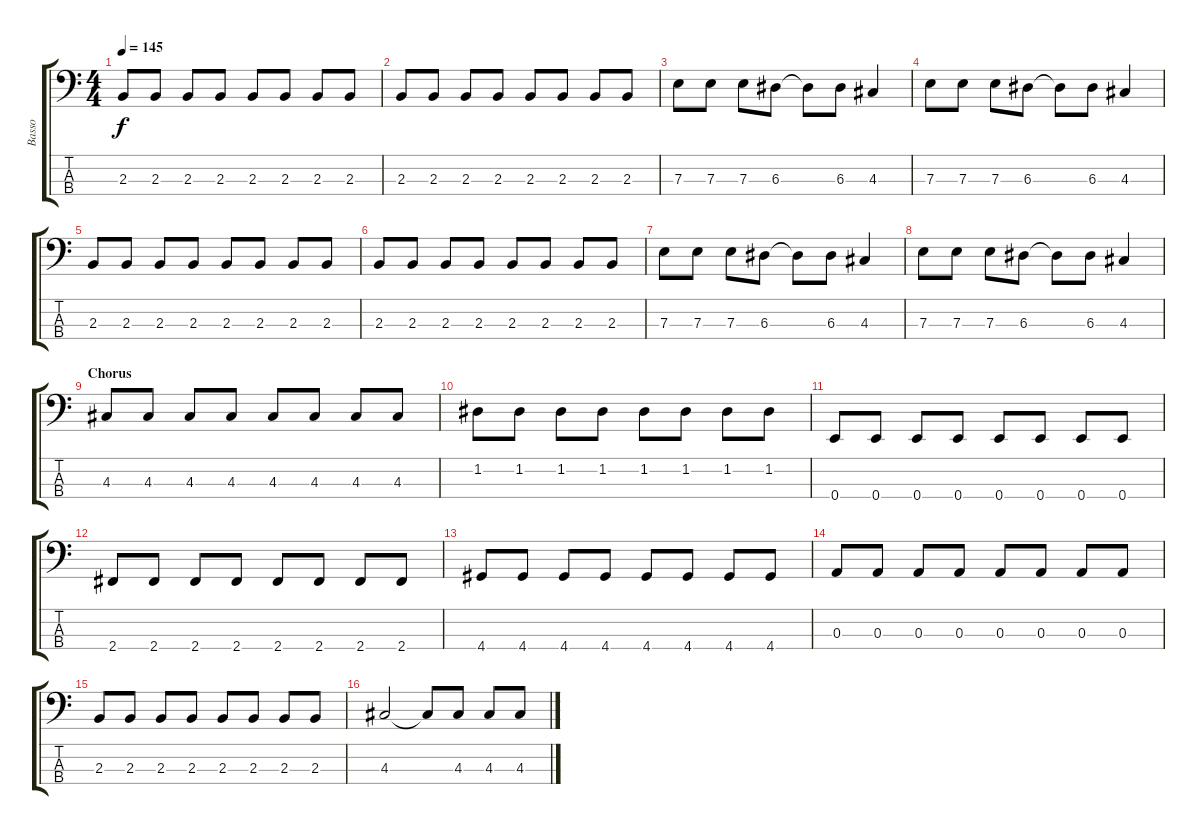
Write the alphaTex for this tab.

\track ("Basso" "Basso") {instrument electricbassfinger}
\staff {score tabs}
\tuning (G2 D2 A1 E1) {hide}
\ts (4 4)
\tempo 145
\clef f4
\ks c
2.3.8{dy f} 2.3.8 2.3.8 2.3.8 2.3.8 2.3.8 2.3.8 2.3.8 |
2.3.8 2.3.8 2.3.8 2.3.8 2.3.8 2.3.8 2.3.8 2.3.8 |
7.3.8 7.3.8 7.3.8 6.3.8 6.3{t}.8 6.3.8 4.3.4 |
7.3.8 7.3.8 7.3.8 6.3.8 6.3{t}.8 6.3.8 4.3.4 |
2.3.8 2.3.8 2.3.8 2.3.8 2.3.8 2.3.8 2.3.8 2.3.8 |
2.3.8 2.3.8 2.3.8 2.3.8 2.3.8 2.3.8 2.3.8 2.3.8 |
7.3.8 7.3.8 7.3.8 6.3.8 6.3{t}.8 6.3.8 4.3.4 |
7.3.8 7.3.8 7.3.8 6.3.8 6.3{t}.8 6.3.8 4.3.4 |
\section ("" "Chorus")
4.3.8 4.3.8 4.3.8 4.3.8 4.3.8 4.3.8 4.3.8 4.3.8 |
1.2.8 1.2.8 1.2.8 1.2.8 1.2.8 1.2.8 1.2.8 1.2.8 |
0.4.8 0.4.8 0.4.8 0.4.8 0.4.8 0.4.8 0.4.8 0.4.8 |
2.4.8 2.4.8 2.4.8 2.4.8 2.4.8 2.4.8 2.4.8 2.4.8 |
4.4.8 4.4.8 4.4.8 4.4.8 4.4.8 4.4.8 4.4.8 4.4.8 |
0.3.8 0.3.8 0.3.8 0.3.8 0.3.8 0.3.8 0.3.8 0.3.8 |
2.3.8 2.3.8 2.3.8 2.3.8 2.3.8 2.3.8 2.3.8 2.3.8 |
4.3.2 4.3{t}.8 4.3.8 4.3.8 4.3.8
